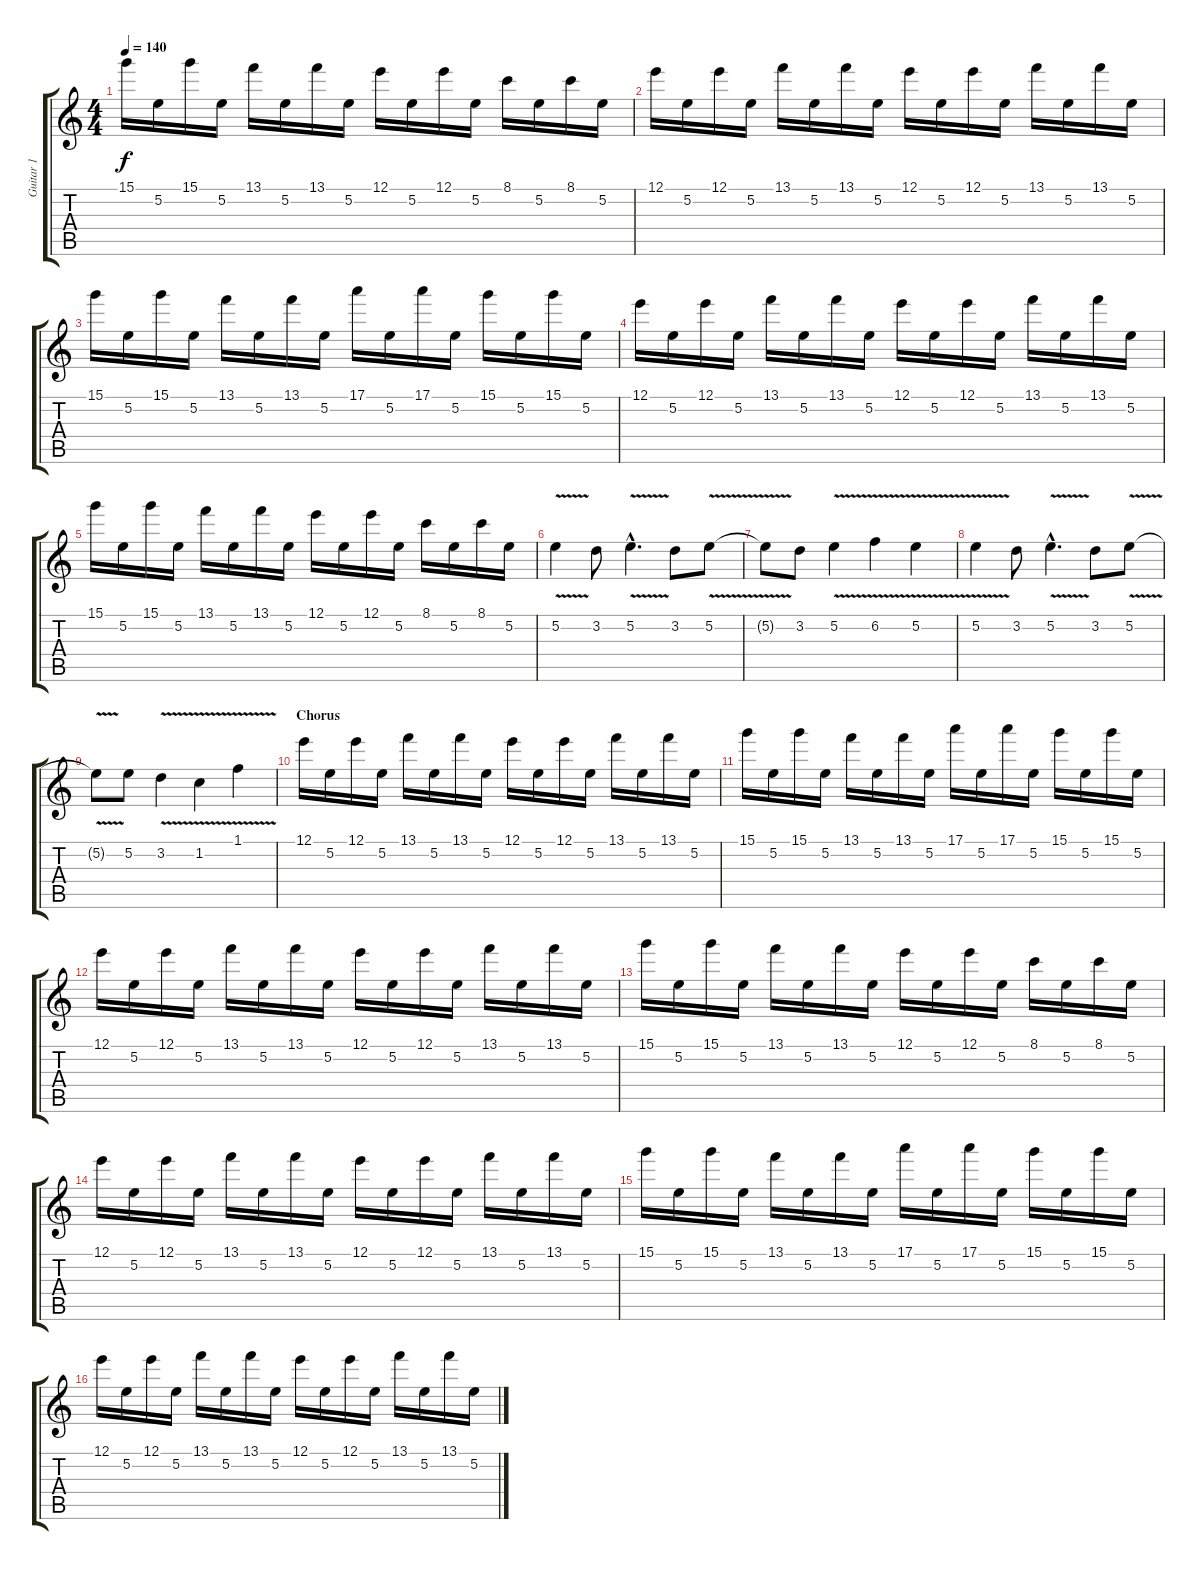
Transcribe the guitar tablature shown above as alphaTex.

\track ("Guitar 1" "Guitar 1") {instrument distortionguitar}
\staff {score tabs}
\tuning (E4 B3 G3 D3 A2 E2) {hide}
\ts (4 4)
\tempo 140
\clef g2
\ks c
15.1.16{dy f} 5.2.16 15.1.16 5.2.16 13.1.16 5.2.16 13.1.16 5.2.16 12.1.16 5.2.16 12.1.16 5.2.16 8.1.16 5.2.16 8.1.16 5.2.16 |
12.1.16 5.2.16 12.1.16 5.2.16 13.1.16 5.2.16 13.1.16 5.2.16 12.1.16 5.2.16 12.1.16 5.2.16 13.1.16 5.2.16 13.1.16 5.2.16 |
15.1.16 5.2.16 15.1.16 5.2.16 13.1.16 5.2.16 13.1.16 5.2.16 17.1.16 5.2.16 17.1.16 5.2.16 15.1.16 5.2.16 15.1.16 5.2.16 |
12.1.16 5.2.16 12.1.16 5.2.16 13.1.16 5.2.16 13.1.16 5.2.16 12.1.16 5.2.16 12.1.16 5.2.16 13.1.16 5.2.16 13.1.16 5.2.16 |
15.1.16 5.2.16 15.1.16 5.2.16 13.1.16 5.2.16 13.1.16 5.2.16 12.1.16 5.2.16 12.1.16 5.2.16 8.1.16 5.2.16 8.1.16 5.2.16 |
5.2{v}.4 3.2.8 5.2{v hac}.4{d} 3.2.8 5.2{v}.8 |
5.2{t}.8 3.2.8 5.2{v}.4 6.2{v}.4 5.2{v}.4 |
5.2{v}.4 3.2.8 5.2{v hac}.4{d} 3.2.8 5.2{v}.8 |
5.2{t}.8 5.2.8 3.2{v}.4 1.2{v}.4 1.1{v}.4 |
\section ("" "Chorus")
12.1.16 5.2.16 12.1.16 5.2.16 13.1.16 5.2.16 13.1.16 5.2.16 12.1.16 5.2.16 12.1.16 5.2.16 13.1.16 5.2.16 13.1.16 5.2.16 |
15.1.16 5.2.16 15.1.16 5.2.16 13.1.16 5.2.16 13.1.16 5.2.16 17.1.16 5.2.16 17.1.16 5.2.16 15.1.16 5.2.16 15.1.16 5.2.16 |
12.1.16 5.2.16 12.1.16 5.2.16 13.1.16 5.2.16 13.1.16 5.2.16 12.1.16 5.2.16 12.1.16 5.2.16 13.1.16 5.2.16 13.1.16 5.2.16 |
15.1.16 5.2.16 15.1.16 5.2.16 13.1.16 5.2.16 13.1.16 5.2.16 12.1.16 5.2.16 12.1.16 5.2.16 8.1.16 5.2.16 8.1.16 5.2.16 |
12.1.16 5.2.16 12.1.16 5.2.16 13.1.16 5.2.16 13.1.16 5.2.16 12.1.16 5.2.16 12.1.16 5.2.16 13.1.16 5.2.16 13.1.16 5.2.16 |
15.1.16 5.2.16 15.1.16 5.2.16 13.1.16 5.2.16 13.1.16 5.2.16 17.1.16 5.2.16 17.1.16 5.2.16 15.1.16 5.2.16 15.1.16 5.2.16 |
12.1.16 5.2.16 12.1.16 5.2.16 13.1.16 5.2.16 13.1.16 5.2.16 12.1.16 5.2.16 12.1.16 5.2.16 13.1.16 5.2.16 13.1.16 5.2.16
